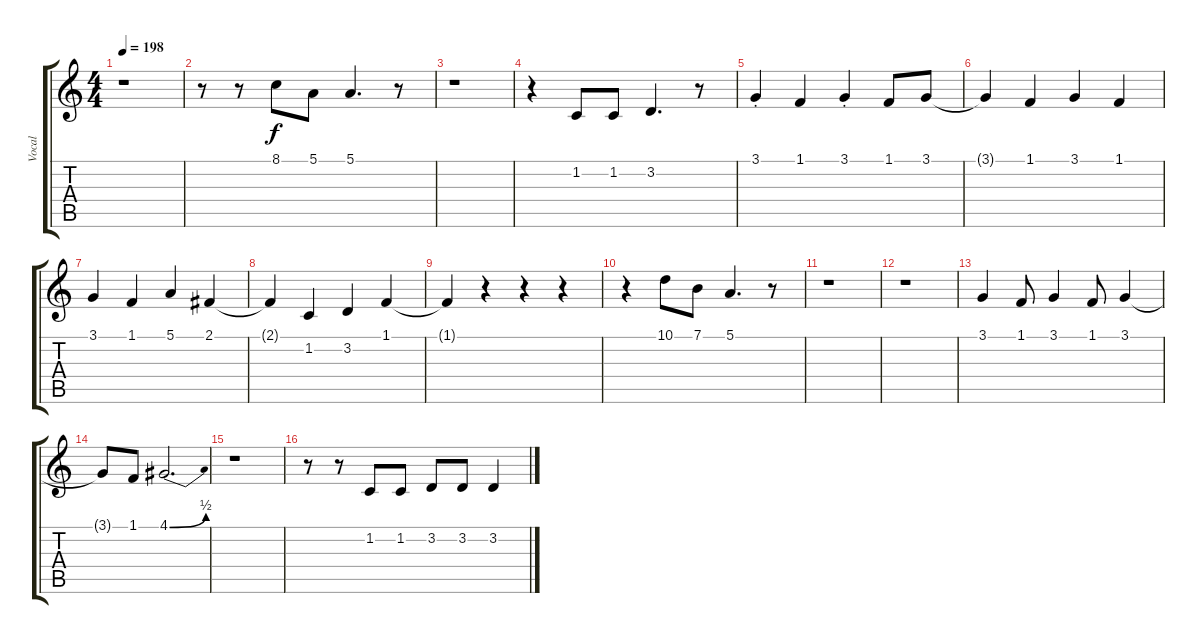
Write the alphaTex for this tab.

\track ("Vocal" "Vocal") {instrument frenchhorn}
\staff {score tabs}
\tuning (E4 B3 G3 D3 A2 E2) {hide}
\ts (4 4)
\tempo 198
\clef g2
\ks c
r.1{dy f} |
r.8 r.8 8.1.8 5.1.8 5.1.4{d} r.8 |
r.1 |
r.4 1.2.8 1.2.8 3.2.4{d} r.8 |
3.1{st}.4 1.1.4 3.1{st}.4 1.1.8 3.1.8 |
3.1{t}.4 1.1.4 3.1.4 1.1.4 |
3.1.4 1.1.4 5.1.4 2.1.4 |
2.1{t}.4 1.2.4 3.2.4 1.1.4 |
1.1{t}.4 r.4 r.4 r.4 |
r.4 10.1.8 7.1.8 5.1.4{d} r.8 |
r.1 |
r.1 |
3.1.4 1.1.8 3.1.4 1.1.8 3.1.4 |
3.1{t}.8 1.1.8 4.1{be (bend 0 0 60 2)}.2{d} |
r.1 |
r.8 r.8 1.2.8 1.2.8 3.2.8 3.2.8 3.2.4
